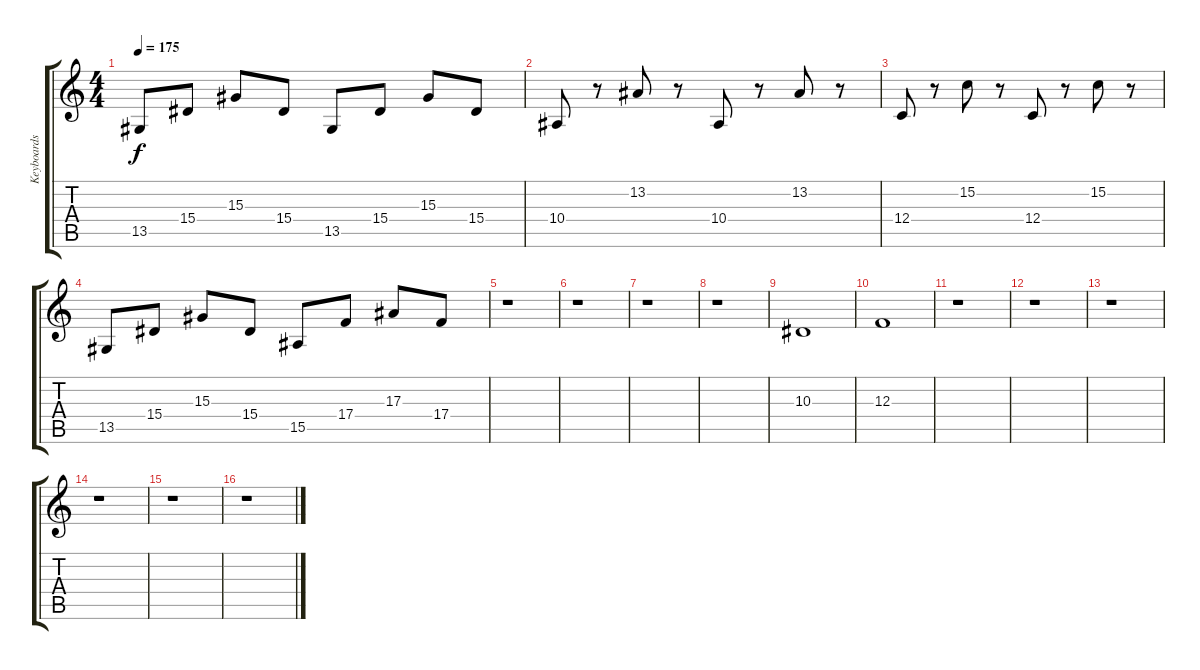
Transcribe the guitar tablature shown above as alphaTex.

\track ("Keyboards 2" "Keyboards ") {instrument frenchhorn}
\staff {score tabs}
\tuning (D4 A3 F3 C3 G2 D2) {hide}
\ts (4 4)
\tempo 175
\clef g2
\ks c
13.5.8{dy f} 15.4.8 15.3.8 15.4.8 13.5.8 15.4.8 15.3.8 15.4.8 |
10.4.8 r.8 13.2.8 r.8 10.4.8 r.8 13.2.8 r.8 |
12.4.8 r.8 15.2.8 r.8 12.4.8 r.8 15.2.8 r.8 |
13.5.8 15.4.8 15.3.8 15.4.8 15.5.8 17.4.8 17.3.8 17.4.8 |
r.1 |
r.1 |
r.1 |
r.1 |
10.3.1 |
12.3.1 |
r.1 |
r.1 |
r.1 |
r.1 |
r.1 |
r.1
